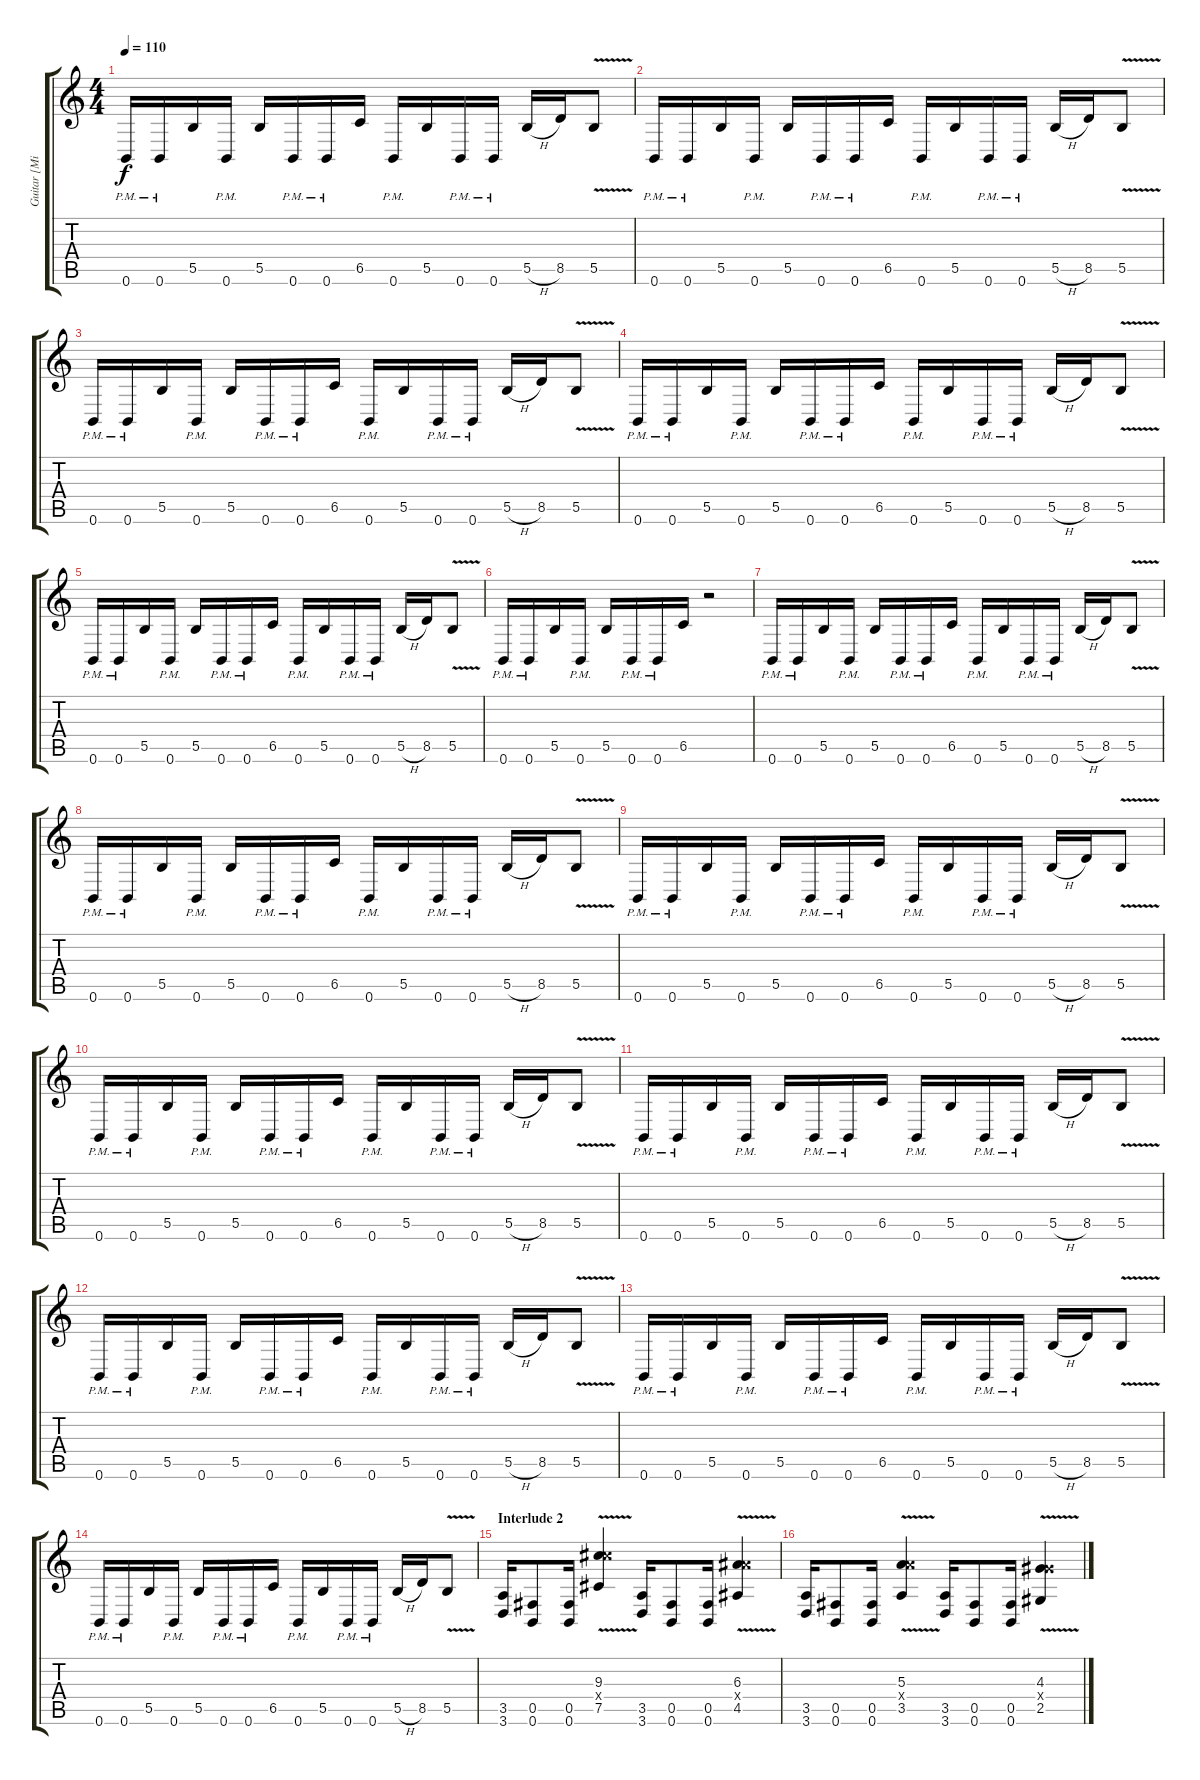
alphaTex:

\track ("Guitar [Mike Smith]" "Guitar [Mi") {instrument distortionguitar}
\staff {score tabs}
\tuning (Db4 Ab3 E3 B2 Gb2 B1) {hide}
\ts (4 4)
\tempo 110
\clef g2
\ks c
0.6{pm}.16{dy f} 0.6{pm}.16 5.5.16 0.6{pm}.16 5.5.16 0.6{pm}.16 0.6{pm}.16 6.5.16 0.6{pm}.16 5.5.16 0.6{pm}.16 0.6{pm}.16 5.5{h}.16 8.5.16 5.5{v}.8 |
0.6{pm}.16 0.6{pm}.16 5.5.16 0.6{pm}.16 5.5.16 0.6{pm}.16 0.6{pm}.16 6.5.16 0.6{pm}.16 5.5.16 0.6{pm}.16 0.6{pm}.16 5.5{h}.16 8.5.16 5.5{v}.8 |
0.6{pm}.16 0.6{pm}.16 5.5.16 0.6{pm}.16 5.5.16 0.6{pm}.16 0.6{pm}.16 6.5.16 0.6{pm}.16 5.5.16 0.6{pm}.16 0.6{pm}.16 5.5{h}.16 8.5.16 5.5{v}.8 |
0.6{pm}.16 0.6{pm}.16 5.5.16 0.6{pm}.16 5.5.16 0.6{pm}.16 0.6{pm}.16 6.5.16 0.6{pm}.16 5.5.16 0.6{pm}.16 0.6{pm}.16 5.5{h}.16 8.5.16 5.5{v}.8 |
0.6{pm}.16 0.6{pm}.16 5.5.16 0.6{pm}.16 5.5.16 0.6{pm}.16 0.6{pm}.16 6.5.16 0.6{pm}.16 5.5.16 0.6{pm}.16 0.6{pm}.16 5.5{h}.16 8.5.16 5.5{v}.8 |
0.6{pm}.16 0.6{pm}.16 5.5.16 0.6{pm}.16 5.5.16 0.6{pm}.16 0.6{pm}.16 6.5.16 r.2 |
0.6{pm}.16{balance 8} 0.6{pm}.16 5.5.16 0.6{pm}.16 5.5.16 0.6{pm}.16 0.6{pm}.16 6.5.16 0.6{pm}.16 5.5.16 0.6{pm}.16 0.6{pm}.16 5.5{h}.16 8.5.16 5.5{v}.8 |
0.6{pm}.16 0.6{pm}.16 5.5.16 0.6{pm}.16 5.5.16 0.6{pm}.16 0.6{pm}.16 6.5.16 0.6{pm}.16 5.5.16 0.6{pm}.16 0.6{pm}.16 5.5{h}.16 8.5.16 5.5{v}.8 |
0.6{pm}.16 0.6{pm}.16 5.5.16 0.6{pm}.16 5.5.16 0.6{pm}.16 0.6{pm}.16 6.5.16 0.6{pm}.16 5.5.16 0.6{pm}.16 0.6{pm}.16 5.5{h}.16 8.5.16 5.5{v}.8 |
0.6{pm}.16 0.6{pm}.16 5.5.16 0.6{pm}.16 5.5.16 0.6{pm}.16 0.6{pm}.16 6.5.16 0.6{pm}.16 5.5.16 0.6{pm}.16 0.6{pm}.16 5.5{h}.16 8.5.16 5.5{v}.8 |
0.6{pm}.16 0.6{pm}.16 5.5.16 0.6{pm}.16 5.5.16 0.6{pm}.16 0.6{pm}.16 6.5.16 0.6{pm}.16 5.5.16 0.6{pm}.16 0.6{pm}.16 5.5{h}.16 8.5.16 5.5{v}.8 |
0.6{pm}.16 0.6{pm}.16 5.5.16 0.6{pm}.16 5.5.16 0.6{pm}.16 0.6{pm}.16 6.5.16 0.6{pm}.16 5.5.16 0.6{pm}.16 0.6{pm}.16 5.5{h}.16 8.5.16 5.5{v}.8 |
0.6{pm}.16 0.6{pm}.16 5.5.16 0.6{pm}.16 5.5.16 0.6{pm}.16 0.6{pm}.16 6.5.16 0.6{pm}.16 5.5.16 0.6{pm}.16 0.6{pm}.16 5.5{h}.16 8.5.16 5.5{v}.8 |
0.6{pm}.16 0.6{pm}.16 5.5.16 0.6{pm}.16 5.5.16 0.6{pm}.16 0.6{pm}.16 6.5.16 0.6{pm}.16 5.5.16 0.6{pm}.16 0.6{pm}.16 5.5{h}.16 8.5.16 5.5{v}.8 |
\section ("" "Interlude 2")
(3.5 3.6).16 (0.5 0.6).8 (0.5 0.6).16 (9.3{v} 14.4{x} 7.5{v}).4 (3.5 3.6).16 (0.5 0.6).8 (0.5 0.6).16 (6.3{v} 11.4{x} 4.5).4 |
(3.5 3.6).16 (0.5 0.6).8 (0.5 0.6).16 (5.3{v} 10.4{x} 3.5{v}).4 (3.5 3.6).16 (0.5 0.6).8 (0.5 0.6).16 (4.3{v} 9.4{x} 2.5{v}).4
